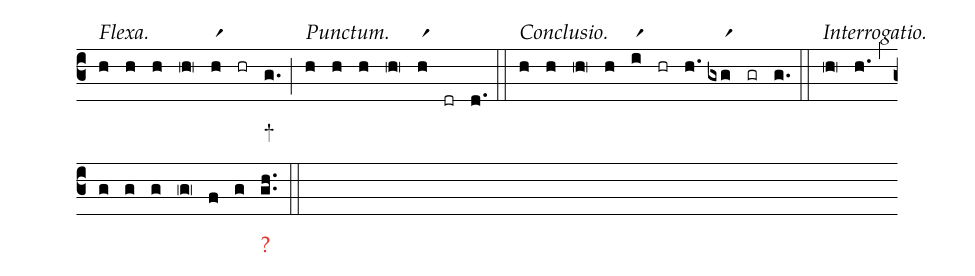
office-part: matutinum, tonus lectionis prophetiae;
%%
(c3)
(h[alt:Flexa.]) (h) (h) (hR) (hr1) (hr) +(g.) (;)
(h[alt:Punctum.]) (h) (h) (hR) (hr1) (dr) (d.) (::)
(h[alt:Conclusio.]) (h) (hR) (h) (ir1) (hr) (h.) (gxgr1) (gr) (g.) (::)
(hR[alt:Interrogatio.]) (h.) (,) (g) (g) (g) (gR) (f) (g) <c>?</c>(gh..) (::)
